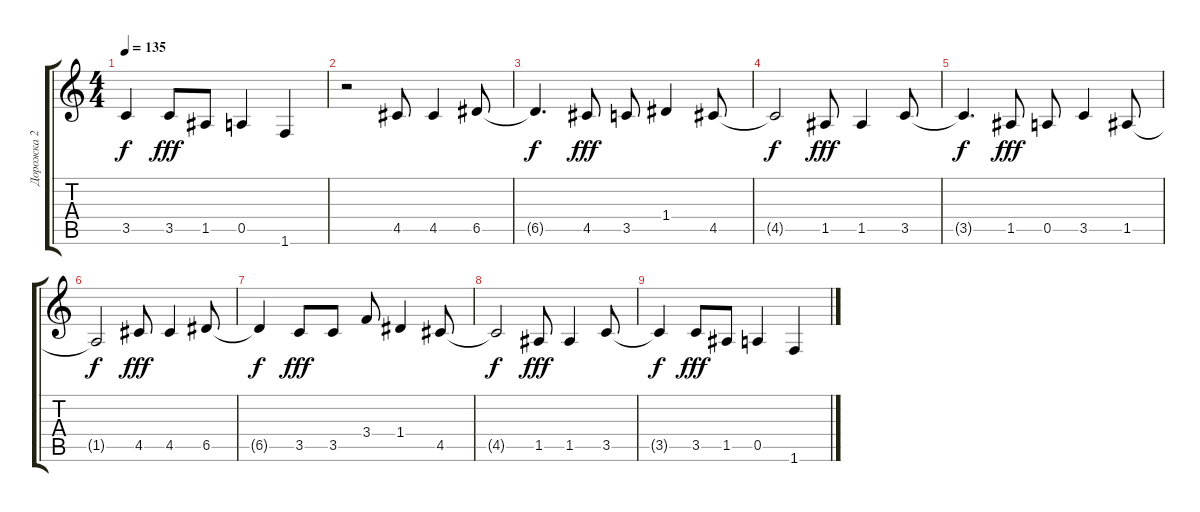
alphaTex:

\track ("Дорожка 2" "Дорожка 2") {instrument overdrivenguitar}
\staff {score tabs}
\tuning (E4 B3 G3 D3 A2 E2) {hide}
\ts (4 4)
\tempo 135
\clef g2
\ks c
3.5{t}.4{dy f} 3.5.8{dy fff} 1.5.8 0.5.4 1.6.4 |
r.2 4.5.8 4.5.4 6.5.8 |
6.5{t}.4{d dy f} 4.5.8{dy fff} 3.5.8 1.4.4 4.5.8 |
4.5{t}.2{dy f} 1.5.8{dy fff} 1.5.4 3.5.8 |
3.5{t}.4{d dy f} 1.5.8{dy fff} 0.5.8 3.5.4 1.5.8 |
1.5{t}.2{dy f} 4.5.8{dy fff} 4.5.4 6.5.8 |
6.5{t}.4{dy f} 3.5.8{dy fff} 3.5.8 3.4.8 1.4.4 4.5.8 |
4.5{t}.2{dy f} 1.5.8{dy fff} 1.5.4 3.5.8 |
3.5{t}.4{dy f} 3.5.8{dy fff} 1.5.8 0.5.4 1.6.4
